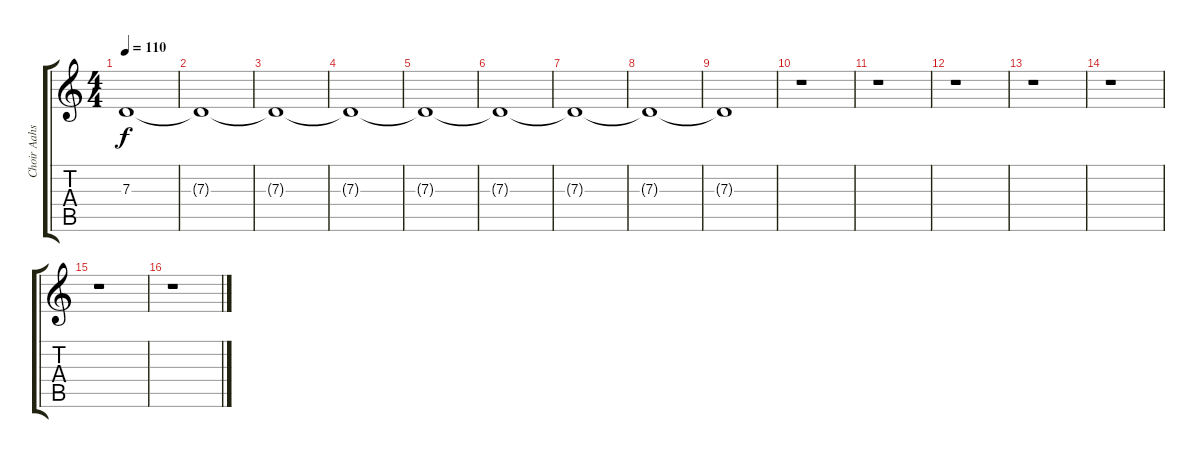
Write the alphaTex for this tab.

\track ("Choir Aahs" "Choir Aahs") {instrument choiraahs}
\staff {score tabs}
\tuning (E4 B3 G3 D3 A2 E2) {hide}
\ts (4 4)
\tempo 110
\clef g2
\ks c
7.3{t}.1{dy f} |
7.3{t}.1 |
7.3{t}.1 |
7.3{t}.1 |
7.3{t}.1 |
7.3{t}.1 |
7.3{t}.1 |
7.3{t}.1 |
7.3{t}.1 |
r.1 |
r.1 |
r.1 |
r.1 |
r.1 |
r.1 |
r.1
